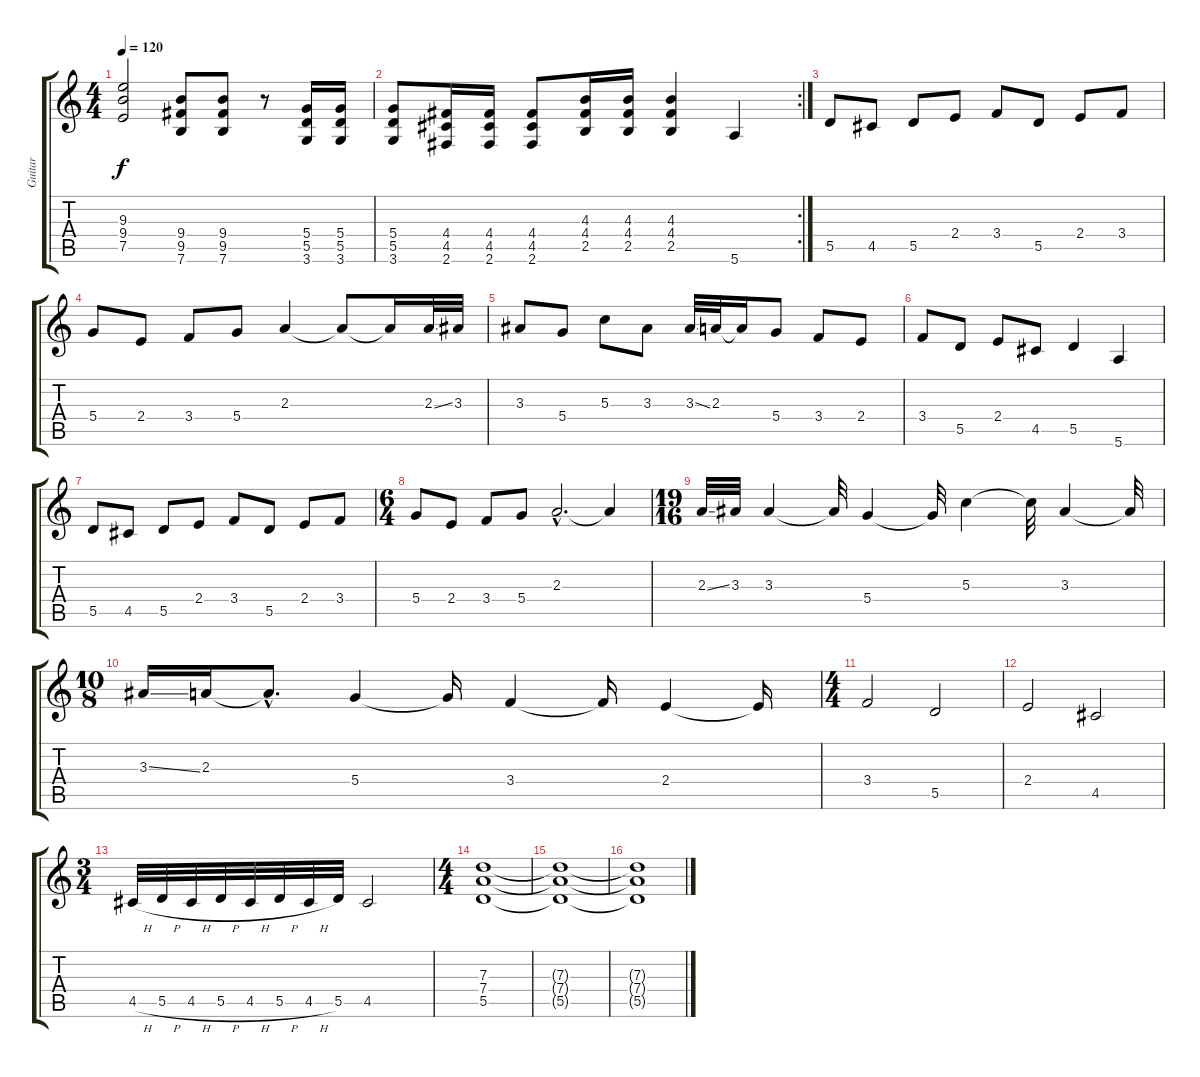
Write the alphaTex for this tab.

\track ("Guitar" "Guitar") {instrument distortionguitar}
\staff {score tabs}
\tuning (E4 B3 G3 D3 A2 E2) {hide}
\ts (4 4)
\tempo 120
\clef g2
\ks c
(9.3 9.4 7.5).2{dy f} (9.4 9.5 7.6).8 (9.4 9.5 7.6).8 r.8 (5.4 5.5 3.6).16 (5.4 5.5 3.6).16 |
\rc 2
(5.4 5.5 3.6).8 (4.4 4.5 2.6).16 (4.4 4.5 2.6).16 (4.4 4.5 2.6).8 (4.3 4.4 2.5).16 (4.3 4.4 2.5).16 (4.3 4.4 2.5).4 5.6.4 |
5.5.8 4.5.8 5.5.8 2.4.8 3.4.8 5.5.8 2.4.8 3.4.8 |
5.4.8 2.4.8 3.4.8 5.4.8 2.3.4 2.3{t}.8 2.3{t}.16 2.3{ss}.32 3.3.32 |
3.3.8 5.4.8 5.3.8 3.3.8 3.3{ss}.32 2.3.32 2.3{t}.16 5.4.8 3.4.8 2.4.8 |
3.4.8 5.5.8 2.4.8 4.5.8 5.5.4 5.6.4 |
5.5.8 4.5.8 5.5.8 2.4.8 3.4.8 5.5.8 2.4.8 3.4.8 |
\ts (6 4)
5.4.8 2.4.8 3.4.8 5.4.8 2.3{hac}.2{d} 2.3{t}.4 |
\ts (19 16)
2.3{ss}.32 3.3.32 3.3.4 3.3{t}.32 5.4.4 5.4{t}.32 5.3.4 5.3{t}.32 3.3.4 3.3{t}.32 |
\ts (10 8)
3.3{ss}.16 2.3.16 2.3{hac t}.8{d} 5.4.4 5.4{t}.16 3.4.4 3.4{t}.16 2.4.4 2.4{t}.16 |
\ts (4 4)
3.4.2 5.5.2 |
2.4.2 4.5.2 |
\ts (3 4)
4.5{h}.32 5.5{h}.32 4.5{h}.32 5.5{h}.32 4.5{h}.32 5.5{h}.32 4.5{h}.32 5.5.32 4.5.2 |
\ts (4 4)
(7.3 7.4 5.5).1 |
(7.3{t} 7.4{t} 5.5{t}).1 |
(7.3{t} 7.4{t} 5.5{t}).1
